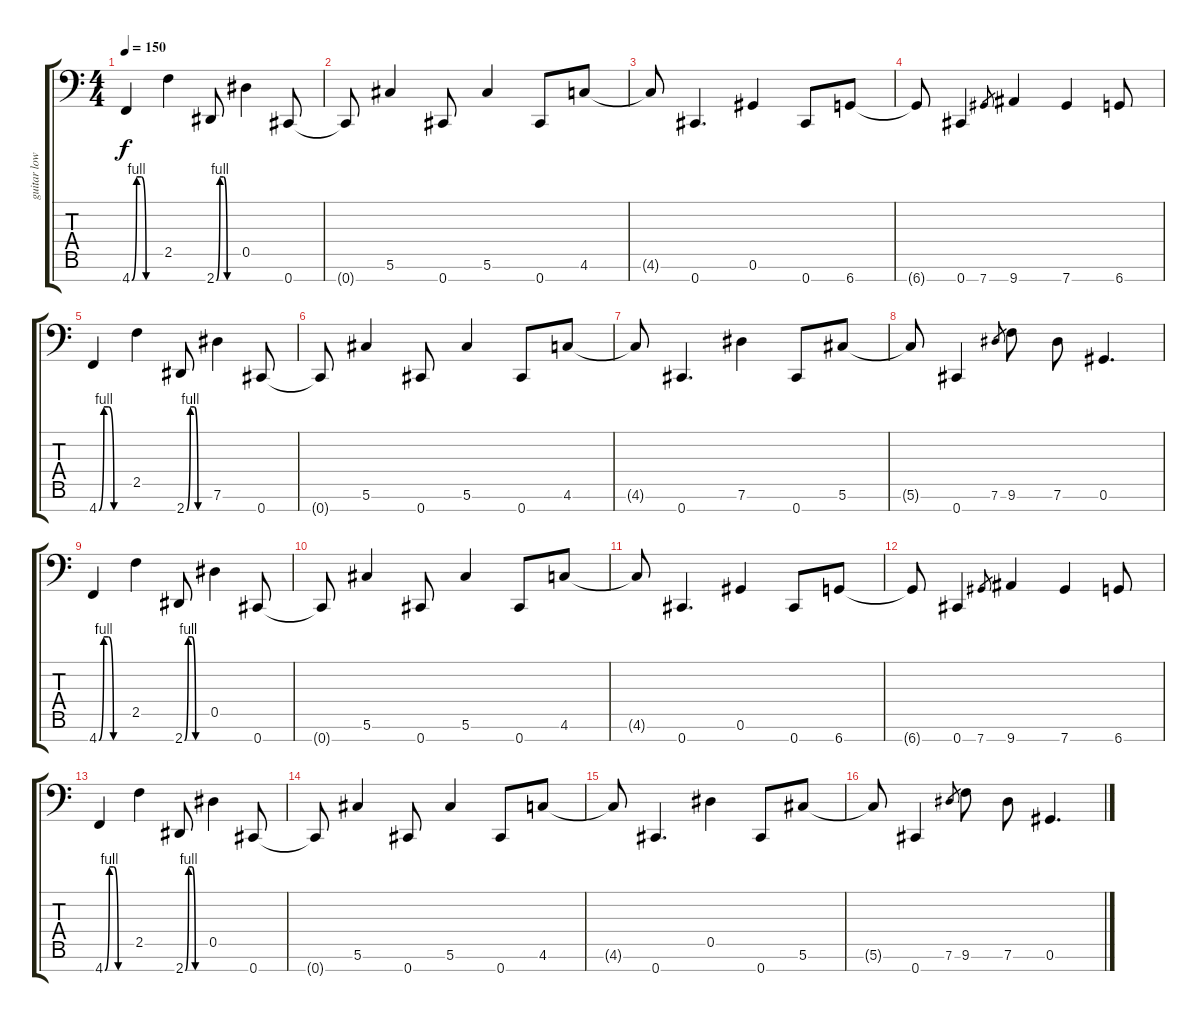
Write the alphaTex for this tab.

\track ("guitar low" "guitar low") {instrument distortionguitar}
\staff {score tabs}
\tuning (Bb3 Gb3 Db3 Ab2 Eb2 Ab1 Db1) {hide}
\ts (4 4)
\tempo 150
\clef f4
\ks c
4.7{be (custom 0 0 10 4 20 4 30 0 60 0)}.4{dy f} 2.5.4 2.7{be (custom 0 0 10 4 20 4 30 0 60 0)}.8 0.5.4 0.7.8 |
0.7{t}.8 5.6.4 0.7.8 5.6.4 0.7.8 4.6.8 |
4.6{t}.8 0.7.4{d} 0.6.4 0.7.8 6.7.8 |
6.7{t}.8 0.7.4 7.7.8{gr} 9.7.4 7.7.4 6.7.8 |
4.7{be (custom 0 0 10 4 20 4 30 0 60 0)}.4 2.5.4 2.7{be (custom 0 0 10 4 20 4 30 0 60 0)}.8 7.6.4 0.7.8 |
0.7{t}.8 5.6.4 0.7.8 5.6.4 0.7.8 4.6.8 |
4.6{t}.8 0.7.4{d} 7.6.4 0.7.8 5.6.8 |
5.6{t}.8 0.7.4 7.6.8{gr} 9.6.8 7.6.8 0.6.4{d} |
4.7{be (custom 0 0 10 4 20 4 30 0 60 0)}.4 2.5.4 2.7{be (custom 0 0 10 4 20 4 30 0 60 0)}.8 0.5.4 0.7.8 |
0.7{t}.8 5.6.4 0.7.8 5.6.4 0.7.8 4.6.8 |
4.6{t}.8 0.7.4{d} 0.6.4 0.7.8 6.7.8 |
6.7{t}.8 0.7.4 7.7.8{gr} 9.7.4 7.7.4 6.7.8 |
4.7{be (custom 0 0 10 4 20 4 30 0 60 0)}.4 2.5.4 2.7{be (custom 0 0 10 4 20 4 30 0 60 0)}.8 0.5.4 0.7.8 |
0.7{t}.8 5.6.4 0.7.8 5.6.4 0.7.8 4.6.8 |
4.6{t}.8 0.7.4{d} 0.5.4 0.7.8 5.6.8 |
5.6{t}.8 0.7.4 7.6.8{gr} 9.6.8 7.6.8 0.6.4{d}
